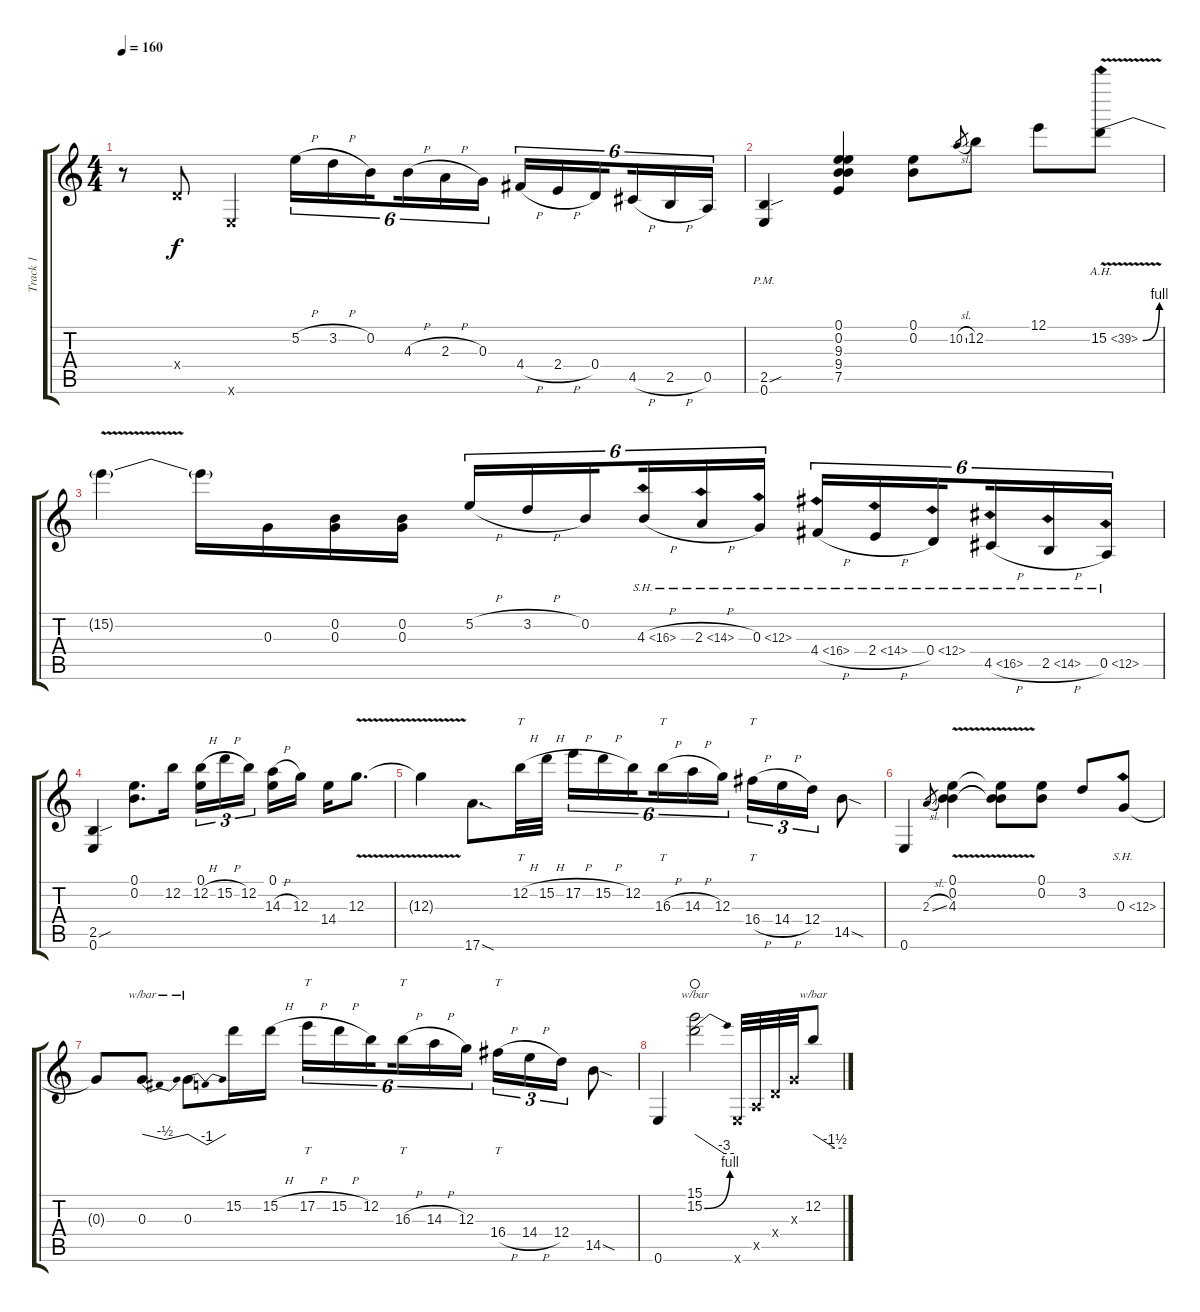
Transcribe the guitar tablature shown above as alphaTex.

\track ("Track 1" "Track 1") {instrument distortionguitar}
\staff {score tabs}
\tuning (E4 B3 G3 D3 A2 E2) {hide}
\ts (4 4)
\tempo 160
\clef g2
\ks c
r.8{dy f volume 13 instrument distortionguitar} 0.4{x}.8 0.6{x}.4 5.2{h}.16{tu (6 4)} 3.2{h}.16{tu (6 4)} 0.2.16{tu (6 4) beam splitsecondary} 4.3{h}.16{tu (6 4)} 2.3{h}.16{tu (6 4)} 0.3.16{tu (6 4)} 4.4{h}.16{tu (6 4)} 2.4{h}.16{tu (6 4)} 0.4.16{tu (6 4) beam splitsecondary} 4.5{h}.16{tu (6 4)} 2.5{h}.16{tu (6 4)} 0.5.16{tu (6 4)} |
(2.5{sou pm} 0.6{pm}).4 (0.1 0.2 9.3 9.4 7.5).4 (0.1 0.2).8 10.2{sl}.8{gr} 12.2.8 12.1.8 15.2{be (bend 0 0 60 4) ah 24 v}.8 |
15.2{t}.4 15.2{t}.16 0.3.16 (0.2 0.3).16 (0.2 0.3).16 5.2{h}.16{tu (6 4)} 3.2{h}.16{tu (6 4)} 0.2.16{tu (6 4) beam splitsecondary} 4.3{sh 12 h}.16{tu (6 4)} 2.3{sh 12 h}.16{tu (6 4)} 0.3{sh 12}.16{tu (6 4)} 4.4{sh 12 h}.16{tu (6 4)} 2.4{sh 12 h}.16{tu (6 4)} 0.4{sh 12}.16{tu (6 4) beam splitsecondary} 4.5{sh 12 h}.16{tu (6 4)} 2.5{sh 12 h}.16{tu (6 4)} 0.5{sh 12}.16{tu (6 4)} |
(2.5{sou} 0.6).4 (0.1 0.2).8{d} 12.2.16 (0.1 12.2{h}).16{tu (3 2)} 15.2{h}.16{tu (3 2)} 12.2.16{tu (3 2) beam splitsecondary} (0.1 14.3{h}).16 12.3.16 14.4.16 12.3{v}.8{d} |
12.3{t}.4 17.6{sod}.8{d} 12.2{h}.32{tt} 15.2{h}.32 17.2{h}.16{tu (6 4)} 15.2{h}.16{tu (6 4)} 12.2.16{tu (6 4) beam splitsecondary} 16.3{h}.16{tt tu (6 4)} 14.3{h}.16{tu (6 4)} 12.3.16{tu (6 4)} 16.4{h}.16{tt tu (3 2)} 14.4{h}.16{tu (3 2)} 12.4.16{tu (3 2)} 14.5{sod}.8 |
0.6.4 2.3{sl}.8{gr} (0.1{v} 0.2{v} 4.3{v}).4 (0.1{t} 0.2{t} 4.3{t}).8 (0.1 0.2).8 3.2.8 0.3{sh 12}.8 |
0.3{t}.8 0.3.8{tbe (dip default 0 0 30 -2 60 0)} 0.3.8{tbe (dip default 0 0 30 -4 60 0)} 15.2.16 15.2{h}.16 17.2{h}.16{tt tu (6 4)} 15.2{h}.16{tu (6 4)} 12.2.16{tu (6 4) beam splitsecondary} 16.3{h}.16{tt tu (6 4)} 14.3{h}.16{tu (6 4)} 12.3.16{tu (6 4)} 16.4{h}.16{tt tu (3 2)} 14.4{h}.16{tu (3 2)} 12.4.16{tu (3 2)} 14.5{sod}.8 |
0.6.4 (15.1 15.2{be (bend 0 0 60 4)}).2{tbe (custom default 0 0 45 -12 60 -12) waho} 0.6{x}.32 0.5{x}.32 0.4{x}.32 0.3{x}.32 12.2.8{tbe (custom default 0 0 45 -6 60 -6)}
